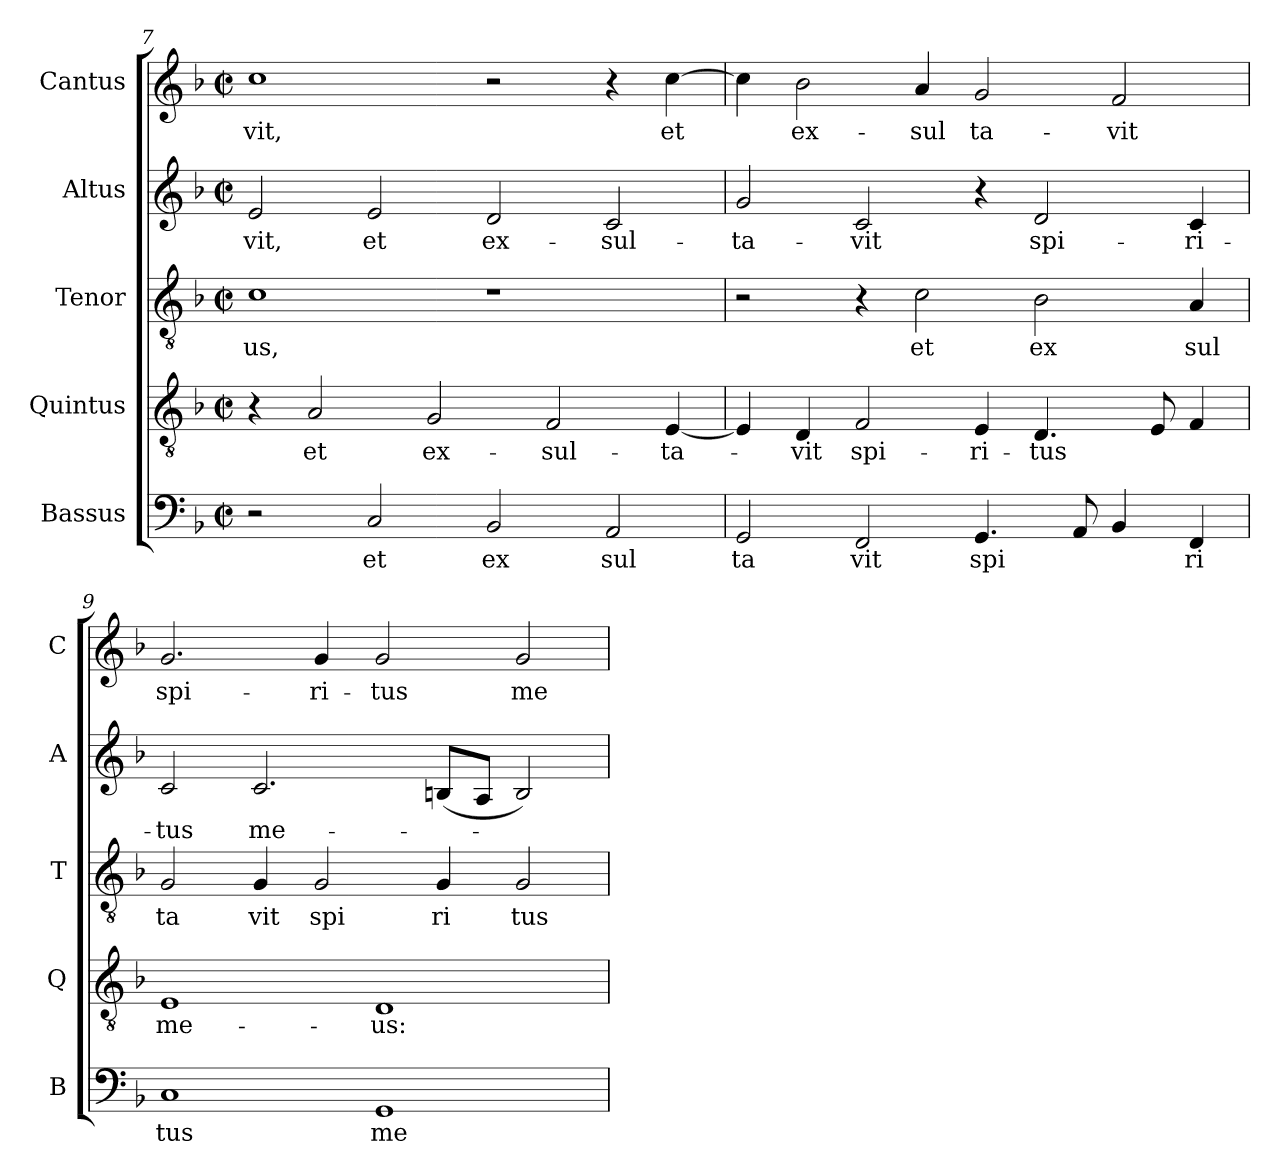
**kern	**text	**kern	**text	**kern	**text	**kern	**text	**kern	**text
*part5	*part5	*part4	*part4	*part3	*part3	*part2	*part2	*part1	*part1
*staff5	*staff5	*staff4	*staff4	*staff3	*staff3	*staff2	*staff2	*staff1	*staff1
*I"Bassus	*	*I"Quintus	*	*I"Tenor	*	*I"Altus	*	*I"Cantus	*
*I'B	*	*I'Q	*	*I'T	*	*I'A	*	*I'C	*
*clefF4	*	*clefGv2	*	*clefGv2	*	*clefG2	*	*clefG2	*
*k[b-]	*	*k[b-]	*	*k[b-]	*	*k[b-]	*	*k[b-]	*
*F:	*	*F:	*	*F:	*	*F:	*	*F:	*
*M2/2	*	*M2/2	*	*M2/2	*	*M2/2	*	*M2/2	*
*met(c|)	*	*met(c|)	*	*met(c|)	*	*met(c|)	*	*met(c|)	*
=7	=7	=7	=7	=7	=7	=7	=7	=7	=7
!	!	!	!	!	!LO:LY:b:cj	!	!LO:LY:b:cj	!	!LO:LY:b:cj
2r	.	4r	.	1c	us,	2e/	-vit,	1cc	-vit,
!	!	!	!LO:LY:b:cj	!	!	!	!	!	!
.	.	2A/	et	.	.	.	.	.	.
!	!LO:LY:b:cj	!	!	!	!	!	!LO:LY:b:cj	!	!
2C/	et	.	.	.	.	2e/	et	.	.
!	!	!	!LO:LY:b:cj	!	!	!	!	!	!
.	.	2G/	ex-	.	.	.	.	.	.
!	!LO:LY:b:cj	!	!	!	!	!	!LO:LY:b:cj	!	!
2BB-/	ex	.	.	1r	.	2d/	ex-	2r	.
!	!	!	!LO:LY:b:cj	!	!	!	!	!	!
.	.	2F/	-sul-	.	.	.	.	.	.
!	!LO:LY:b:cj	!	!	!	!	!	!LO:LY:b:cj	!	!
2AA/	sul	.	.	.	.	2c/	-sul-	4r	.
!	!	!	!LO:LY:b:cj	!	!	!	!	!	!LO:LY:b:cj
.	.	[<4E/	-ta-	.	.	.	.	[>4cc\	et
=8	=8	=8	=8	=8	=8	=8	=8	=8	=8
!	!LO:LY:b:cj	!	!	!	!	!	!LO:LY:b:cj	!	!
2GG/	ta	4E/]	.	2r	.	2g/	-ta-	4cc\]	.
!	!	!	!LO:LY:b:cj	!	!	!	!	!	!LO:LY:b:cj
.	.	4D/	-vit	.	.	.	.	2b-\	ex-
!	!LO:LY:b:cj	!	!LO:LY:b:cj	!	!	!	!LO:LY:b:cj	!	!
2FF/	vit	2F/	spi-	4r	.	2c/	-vit	.	.
!	!	!	!	!	!LO:LY:b:cj	!	!	!	!LO:LY:b:cj
.	.	.	.	2c\	et	.	.	4a/	-sul
!	!LO:LY:b	!	!LO:LY:b:cj	!	!	!	!	!	!LO:LY:b:cj
4.GG/	spi	4E/	-ri-	.	.	4r	.	2g/	ta-
!	!	!	!LO:LY:b	!	!LO:LY:b:cj	!	!LO:LY:b:cj	!	!
.	.	4.D/	-tus	2B-\	ex	2d/	spi-	.	.
8AA/	.	.	.	.	.	.	.	.	.
!	!	!	!	!	!	!	!	!	!LO:LY:b:cj
4BB-/	.	.	.	.	.	.	.	2f/	-vit
.	.	8E/	.	.	.	.	.	.	.
!	!LO:LY:b:cj	!	!	!	!LO:LY:b:cj	!	!LO:LY:b:cj	!	!
4FF/	ri	4F/	.	4A/	sul	4c/	-ri-	.	.
=9	=9	=9	=9	=9	=9	=9	=9	=9	=9
!	!LO:LY:b:cj	!	!LO:LY:b:cj	!	!LO:LY:b:cj	!	!LO:LY:b:cj	!	!LO:LY:b:cj
1C	tus	1E	me-	2G/	ta	2c/	-tus	2.g/	spi-
!	!	!	!	!	!LO:LY:b:cj	!	!LO:LY:b	!	!
.	.	.	.	4G/	vit	2.c/	me-	.	.
!	!	!	!	!	!LO:LY:b:cj	!	!	!	!LO:LY:b:cj
.	.	.	.	2G/	spi	.	.	4g/	-ri-
!	!LO:LY:b:cj	!	!LO:LY:b:cj	!	!	!	!	!	!LO:LY:b:cj
1GG	me	1D	-us:	.	.	.	.	2g/	-tus
!	!	!	!	!	!LO:LY:b:cj	!	!	!	!
.	.	.	.	4G/	ri	(>8B/L	.	.	.
.	.	.	.	.	.	8A/J	.	.	.
!	!	!	!	!	!LO:LY:b:cj	!	!	!	!LO:LY:b:cj
.	.	.	.	2G/	tus	2B/)	.	2g/	me-
=	=	=	=	=	=	=	=	=	=
*-	*-	*-	*-	*-	*-	*-	*-	*-	*-
